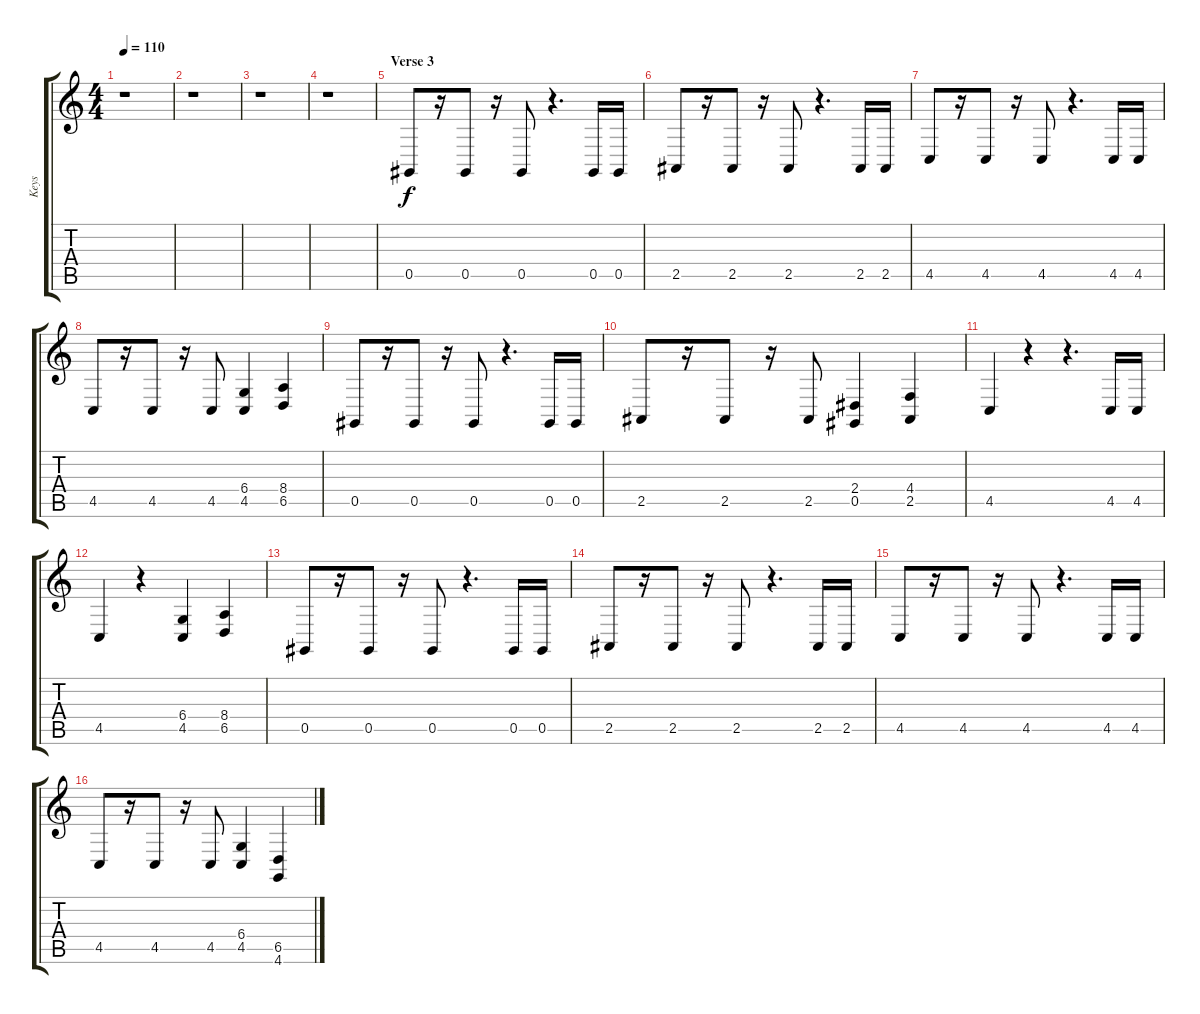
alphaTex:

\track ("Keys" "Keys") {instrument lead2sawtooth}
\staff {score tabs}
\tuning (Eb4 Bb3 Gb3 Db3 Ab2 Eb2) {hide}
\ts (4 4)
\tempo 110
\clef g2
\ks c
r.1{dy f} |
r.1 |
r.1 |
r.1 |
\section ("" "Verse 3")
0.5.8{volume 13} r.16 0.5.8 r.16 0.5.8 r.4{d} 0.5.16 0.5.16 |
2.5.8 r.16 2.5.8 r.16 2.5.8 r.4{d} 2.5.16 2.5.16 |
4.5.8 r.16 4.5.8 r.16 4.5.8 r.4{d} 4.5.16 4.5.16 |
4.5.8 r.16 4.5.8 r.16 4.5.8 (6.4 4.5).4 (8.4 6.5).4 |
0.5.8 r.16 0.5.8 r.16 0.5.8 r.4{d} 0.5.16 0.5.16 |
2.5.8 r.16 2.5.8 r.16 2.5.8 (2.4 0.5).4 (4.4 2.5).4 |
4.5.4 r.4 r.4{d} 4.5.16 4.5.16 |
4.5.4 r.4 (6.4 4.5).4 (8.4 6.5).4 |
0.5.8 r.16 0.5.8 r.16 0.5.8 r.4{d} 0.5.16 0.5.16 |
2.5.8 r.16 2.5.8 r.16 2.5.8 r.4{d} 2.5.16 2.5.16 |
4.5.8 r.16 4.5.8 r.16 4.5.8 r.4{d} 4.5.16 4.5.16 |
4.5.8 r.16 4.5.8 r.16 4.5.8 (6.4 4.5).4 (6.5 4.6).4
